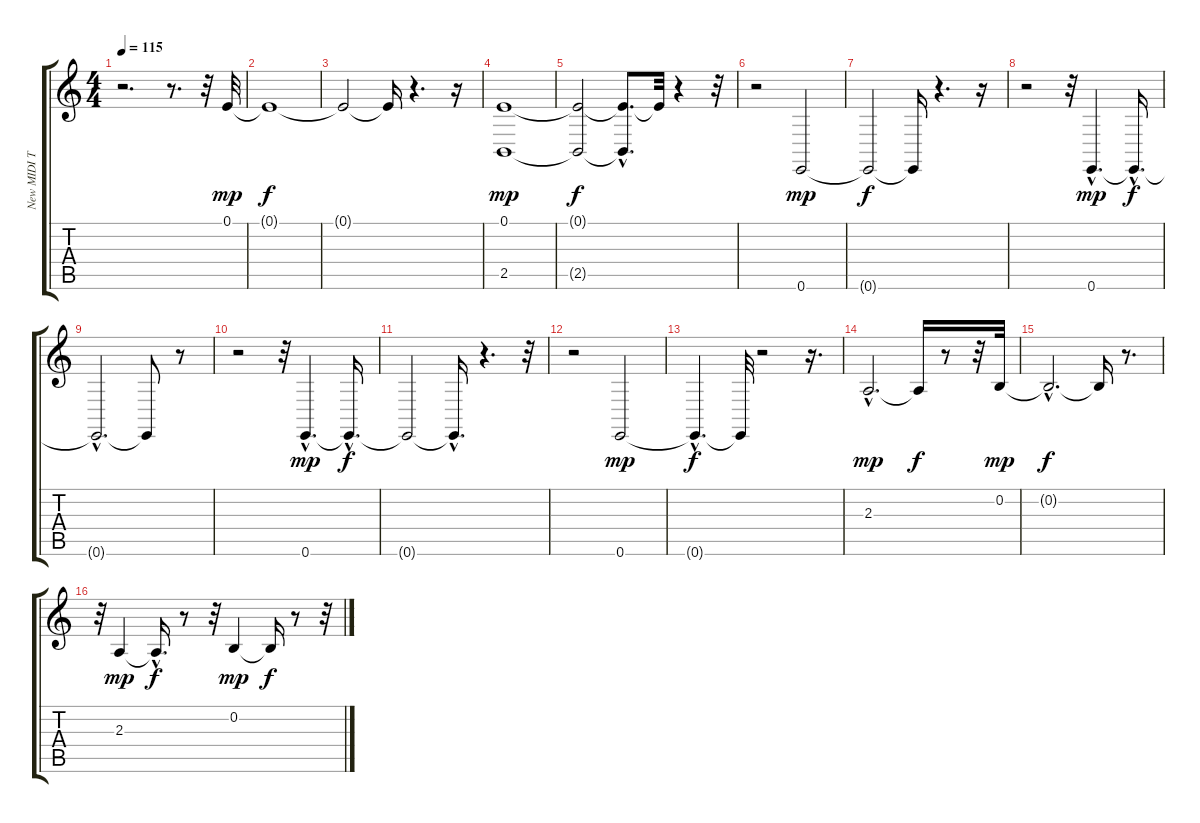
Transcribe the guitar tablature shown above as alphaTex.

\track ("New MIDI Track" "New MIDI T") {instrument tubularbells}
\staff {score tabs}
\tuning (E4 B3 G3 D3 A2 E2) {hide}
\ts (4 4)
\tempo 115
\clef g2
\ks c
r.2{d dy mp instrument tubularbells} r.8{d} r.32 0.1.32 |
0.1{t}.1{dy f} |
0.1{t}.2 0.1{t}.16 r.4{d} r.16 |
(0.1 2.5).1{dy mp} |
(0.1{t} 2.5{t}).2{dy f} (0.1{hac t} 2.5{hac t}).8{d} 0.1{t}.32 r.4 r.32 |
r.2 0.6.2{dy mp} |
0.6{t}.2{dy f} 0.6{t}.16 r.4{d} r.16 |
r.2 r.32 0.6{hac}.4{d dy mp} 0.6{hac t}.16{d dy f} |
0.6{hac t}.2{d} 0.6{t}.8 r.8 |
r.2 r.32 0.6{hac}.4{d dy mp} 0.6{hac t}.16{d dy f} |
0.6{t}.2 0.6{hac t}.16{d} r.4{d} r.32 |
r.2 0.6.2{dy mp} |
0.6{hac t}.4{d dy f} 0.6{t}.32 r.2 r.16{d} |
2.3{hac}.2{d dy mp} 2.3{t}.16{dy f} r.8 r.32 0.2.32{dy mp} |
0.2{hac t}.2{d dy f} 0.2{t}.16 r.8{d} |
r.32 2.3.4{dy mp} 2.3{hac t}.16{d dy f} r.8 r.32 0.2.4{dy mp} 0.2{t}.16{dy f} r.8 r.32
